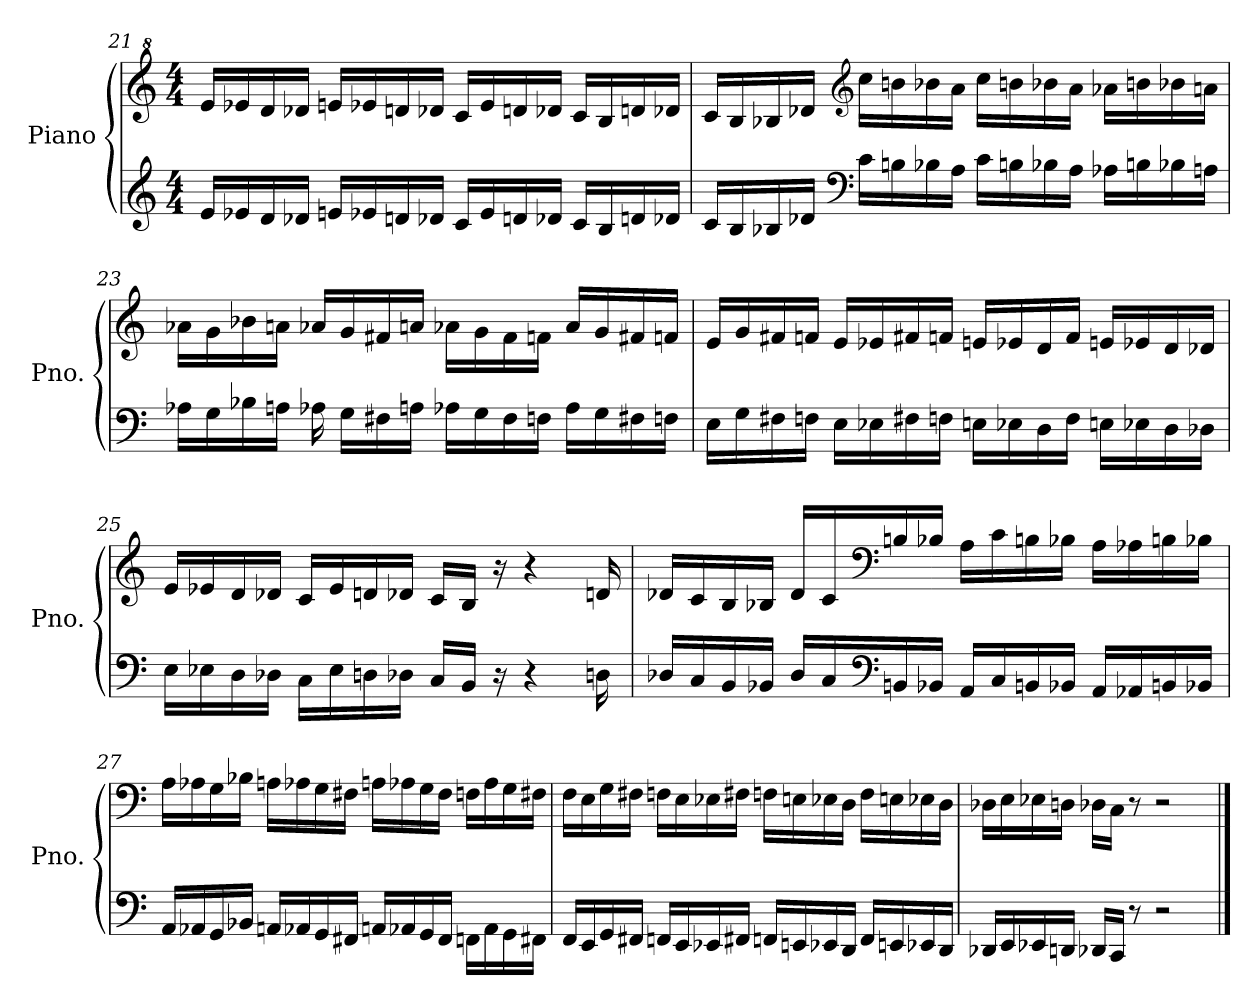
**kern	**kern
*part1	*part1
*staff2	*staff1
*I"Piano	*
*I'Pno.	*
*clefG2	*clefG^2
*k[]	*k[]
*M4/4	*M4/4
=21	=21
16e/LL	16ee/LL
16e-X/	16ee-X/
16d/	16dd/
16d-X/JJ	16dd-X/JJ
16en/LL	16een/LL
16e-X/	16ee-X/
16dn/	16ddn/
16d-X/JJ	16dd-X/JJ
16c/LL	16cc/LL
16e-/	16ee-/
16dn/	16ddn/
16d-X/JJ	16dd-X/JJ
16c/LL	16cc/LL
16B/	16b/
16dn/	16ddn/
16d-X/JJ	16dd-X/JJ
!!LO:LB:g=z
=22	=22
16c/LL	16cc/LL
16B/	16b/
16B-X/	16b-X/
16d-X/JJ	16dd-X/JJ
*clefF4	*clefG2
16c\LL	16cc\LL
16Bn\	16bn\
16B-X\	16b-X\
16A\JJ	16a\JJ
16c\LL	16cc\LL
16Bn\	16bn\
16B-X\	16b-X\
16A\JJ	16a\JJ
16A-X\LL	16a-X\LL
16Bn\	16bn\
16B-X\	16b-X\
16An\JJ	16an\JJ
!!LO:LB:g=z
=23	=23
16A-X\LL	16a-X\LL
16G\	16g\
16B-X\	16b-X\
16An\JJ	16an\JJ
16A-X\	16a-X/LL
16G\LL	16g/
16F#X\	16f#X/
16An\JJ	16an/JJ
16A-X\LL	16a-X\LL
16G\	16g\
16F#\	16f#\
16Fn\JJ	16fn\JJ
16A-\LL	16a-/LL
16G\	16g/
16F#X\	16f#X/
16Fn\JJ	16fn/JJ
=24	=24
16E\LL	16e/LL
16G\	16g/
16F#X\	16f#X/
16Fn\JJ	16fn/JJ
16E\LL	16e/LL
16E-X\	16e-X/
16F#X\	16f#X/
16Fn\JJ	16fn/JJ
16En\LL	16en/LL
16E-X\	16e-X/
16D\	16d/
16F\JJ	16f/JJ
16En\LL	16en/LL
16E-X\	16e-X/
16D\	16d/
16D-X\JJ	16d-X/JJ
!!LO:LB:g=z
=25	=25
16E\LL	16e/LL
16E-X\	16e-X/
16D\	16d/
16D-X\JJ	16d-X/JJ
16C\LL	16c/LL
16E-\	16e-/
16Dn\	16dn/
16D-X\JJ	16d-X/JJ
16C/LL	16c/LL
16BB/JJ	16B/JJ
16r	16r
4r	4r
16Dn\	16dn/
!!LO:PB:g=z
=26	=26
16D-X/LL	16d-X/LL
16C/	16c/
16BB/	16B/
16BB-X/JJ	16B-X/JJ
16D-/LL	16d-/LL
16C/	16c/
*clefF4	*clefF4
16BBn/	16Bn/
16BB-X/JJ	16B-X/JJ
16AA/LL	16A\LL
16C/	16c\
16BBn/	16Bn\
16BB-X/JJ	16B-X\JJ
16AA/LL	16A\LL
16AA-X/	16A-X\
16BBn/	16Bn\
16BB-X/JJ	16B-X\JJ
!!LO:LB:g=z
=27	=27
16AA/LL	16A\LL
16AA-X/	16A-X\
16GG/	16G\
16BB-X/JJ	16B-X\JJ
16AAn/LL	16An\LL
16AA-X/	16A-X\
16GG/	16G\
16FF#X/JJ	16F#X\JJ
16AAn/LL	16An\LL
16AA-X/	16A-X\
16GG/	16G\
16FF#/JJ	16F#\JJ
16FFn\LL	16Fn\LL
16AA-\	16A-\
16GG\	16G\
16FF#X\JJ	16F#X\JJ
!!LO:LB:g=z
=28	=28
16FF/LL	16F\LL
16EE/	16E\
16GG/	16G\
16FF#X/JJ	16F#X\JJ
16FFn/LL	16Fn\LL
16EE/	16E\
16EE-X/	16E-X\
16FF#X/JJ	16F#X\JJ
16FFn/LL	16Fn\LL
16EEn/	16En\
16EE-X/	16E-X\
16DD/JJ	16D\JJ
16FF/LL	16F\LL
16EEn/	16En\
16EE-X/	16E-X\
16DD/JJ	16D\JJ
!!LO:PB:g=z
=29	=29
16DD-X/LL	16D-X\LL
16EE/	16E\
16EE-X/	16E-X\
16DDn/JJ	16Dn\JJ
16DD-X/LL	16D-X\LL
16CC/JJ	16C\JJ
8r	8r
2r	2r
==	==
*-	*-
